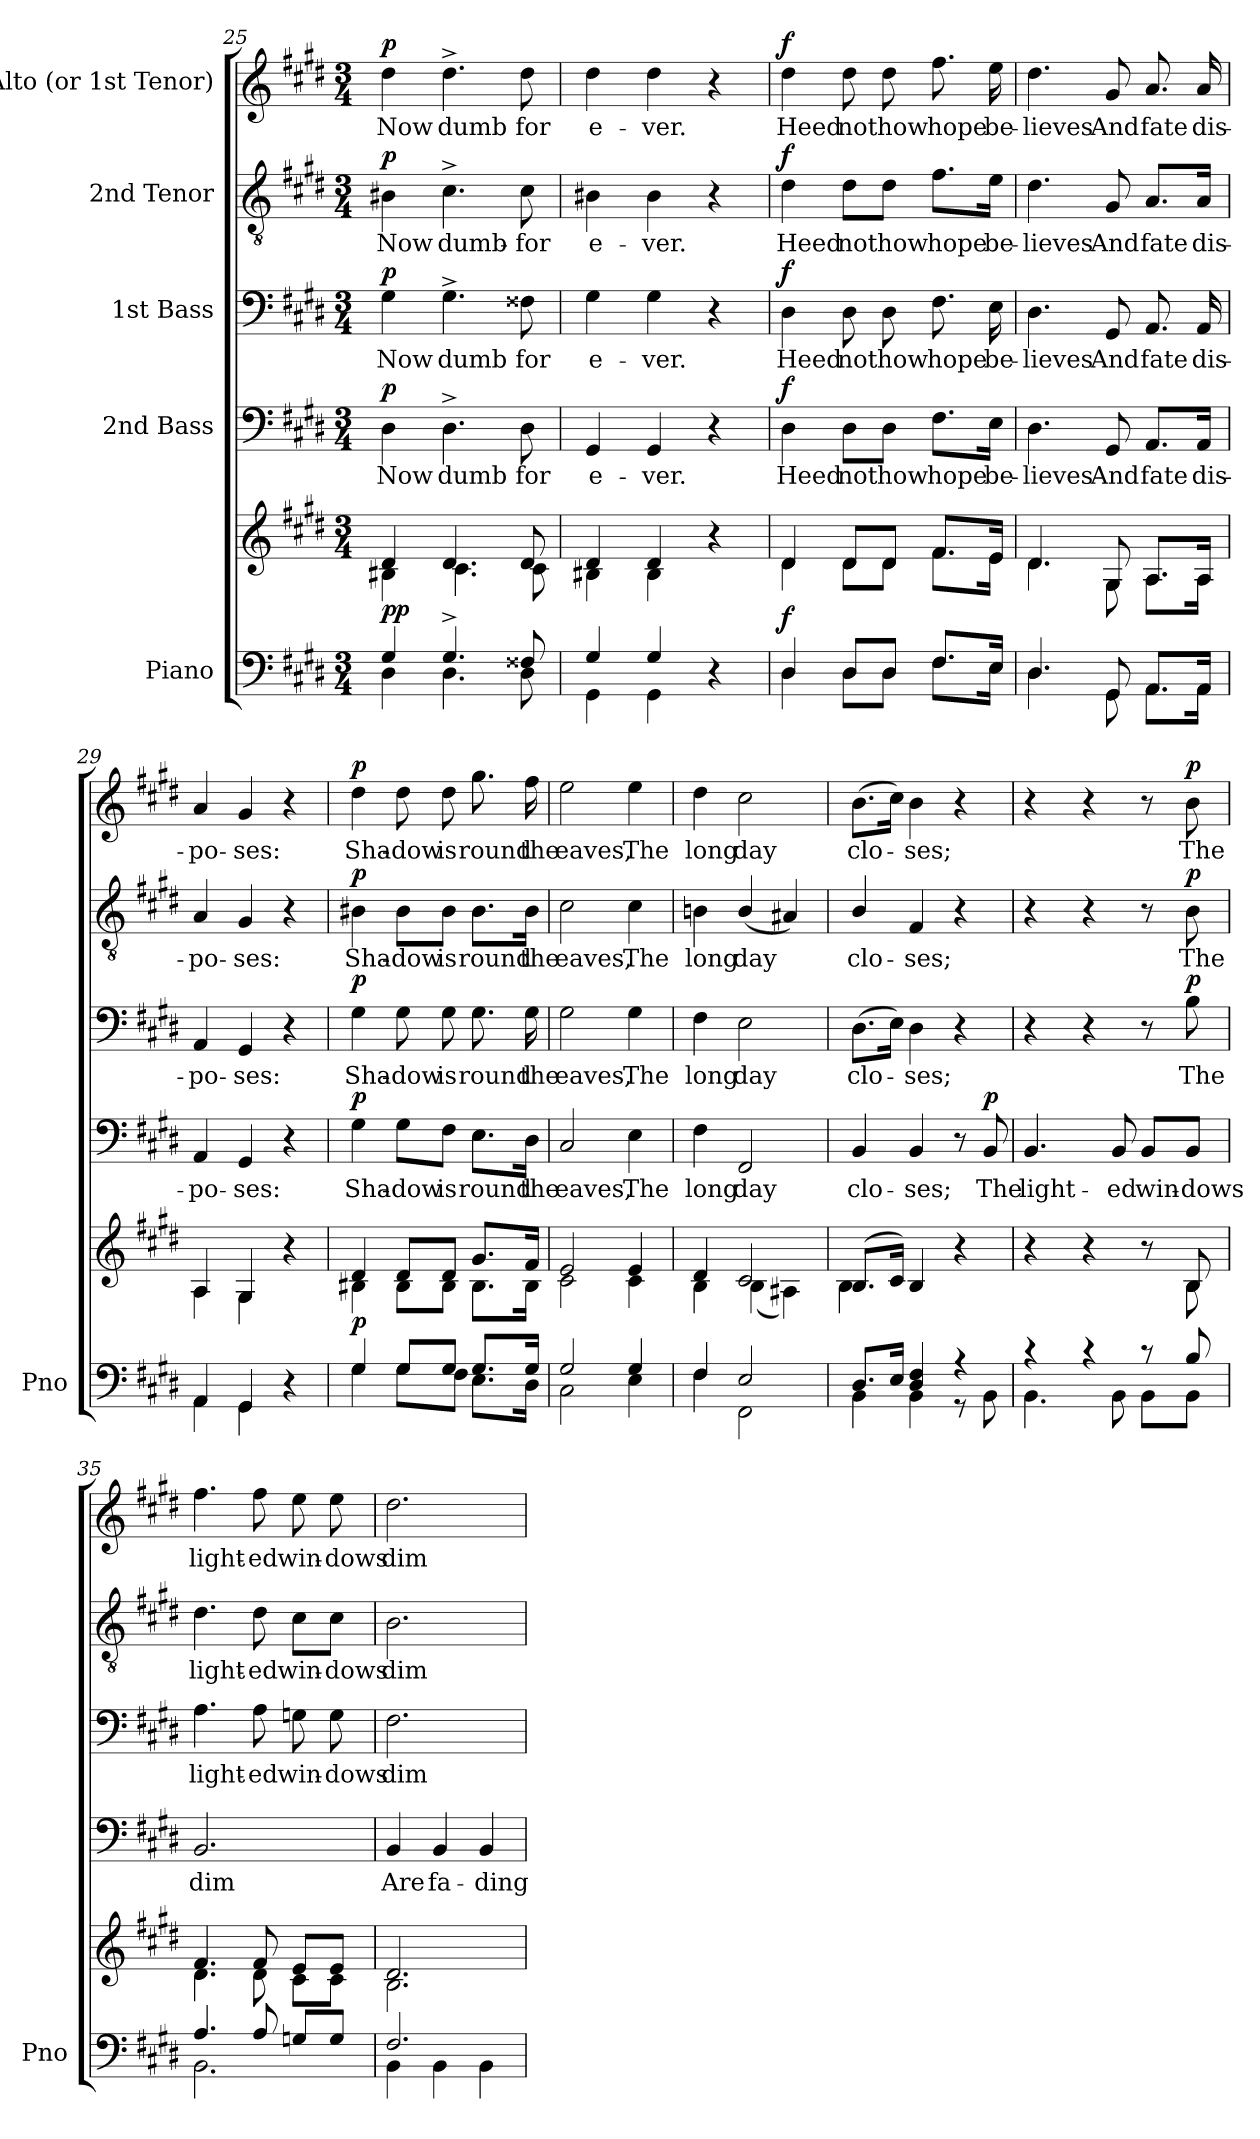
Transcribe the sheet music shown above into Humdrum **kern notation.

**kern	**kern	**dynam	**kern	**text	**dynam	**kern	**text	**dynam	**kern	**text	**dynam	**kern	**text	**dynam
*part5	*part5	*part5	*part4	*part4	*part4	*part3	*part3	*part3	*part2	*part2	*part2	*part1	*part1	*part1
*staff6	*staff5	*staff5/6	*staff4	*staff4	*staff4	*staff3	*staff3	*staff3	*staff2	*staff2	*staff2	*staff1	*staff1	*staff1
*I"Piano	*	*	*I"2nd Bass	*	*	*I"1st Bass	*	*	*I"2nd Tenor	*	*	*I"Alto (or 1st Tenor)	*	*
*I'Pno	*	*	*	*	*	*	*	*	*	*	*	*	*	*
*clefF4	*clefG2	*	*clefF4	*	*	*clefF4	*	*	*clefGv2	*	*	*clefG2	*	*
*k[f#c#g#d#]	*k[f#c#g#d#]	*	*k[f#c#g#d#]	*	*	*k[f#c#g#d#]	*	*	*k[f#c#g#d#]	*	*	*k[f#c#g#d#]	*	*
*M3/4	*M3/4	*	*M3/4	*	*	*M3/4	*	*	*M3/4	*	*	*M3/4	*	*
=25	=25	=25	=25	=25	=25	=25	=25	=25	=25	=25	=25	=25	=25	=25
*^	*^	*	*	*	*	*	*	*	*	*	*	*	*	*
!	!	!	!	!LO:DY:a=2	!	!LO:LY:b	!	!	!LO:LY:b	!	!	!LO:LY:b	!	!	!LO:LY:b	!
!	!	!	!	!LO:DY:n=1:a	!	!	!LO:DY:a	!	!	!LO:DY:a	!	!	!LO:DY:a	!	!	!LO:DY:a
4G#/	4D#\	4d#/	4B#X\	p p	4D#\	Now	p	4G#\	Now	p	4B#X\	Now	p	4dd#\	Now	p
!	!	!	!	!	!	!LO:LY:b	!	!	!LO:LY:b	!	!	!LO:LY:b	!	!	!LO:LY:b	!
4.G#^/	4.D#\	4.d#/	4.c#\	.	4.D#^\	dumb	.	4.G#^\	dumb	.	4.c#^\	dumb-	.	4.dd#^\	dumb	.
!	!	!	!	!	!	!LO:LY:b	!	!	!LO:LY:b	!	!	!LO:LY:b	!	!	!LO:LY:b	!
8F##X/	8D#\	8d#/	8c#\	.	8D#\	for	.	8F##X\	for	.	8c#\	-for	.	8dd#\	for	.
!!LO:PB:g=z
=26	=26	=26	=26	=26	=26	=26	=26	=26	=26	=26	=26	=26	=26	=26	=26	=26
!	!	!	!	!	!	!LO:LY:b	!	!	!LO:LY:b	!	!	!LO:LY:b	!	!	!LO:LY:b	!
4G#/	4GG#\	4d#/	4B#X\	.	4GG#/	e-	.	4G#\	e-	.	4B#X\	e-	.	4dd#\	e-	.
!	!	!	!	!	!	!LO:LY:b	!	!	!LO:LY:b	!	!	!LO:LY:b	!	!	!LO:LY:b	!
4G#/	4GG#\	4d#/	4B#\	.	4GG#/	-ver.	.	4G#\	-ver.	.	4B#\	-ver.	.	4dd#\	-ver.	.
4r	4ryy	4r	4ryy	.	4r	.	.	4r	.	.	4r	.	.	4r	.	.
=27	=27	=27	=27	=27	=27	=27	=27	=27	=27	=27	=27	=27	=27	=27	=27	=27
!	!	!	!	!LO:DY:a=2	!	!LO:LY:b	!LO:DY:a	!	!LO:LY:b	!LO:DY:a	!	!LO:LY:b	!LO:DY:a	!	!LO:LY:b	!LO:DY:a
4D#/	4D#\	4d#/	4d#\	f	4D#\	Heed	f	4D#\	Heed	f	4d#\	Heed	f	4dd#\	Heed	f
!	!	!	!	!	!	!LO:LY:b	!	!	!LO:LY:b	!	!	!LO:LY:b	!	!	!LO:LY:b	!
8D#/L	8D#\L	8d#/L	8d#\L	.	8D#\L	not	.	8D#\	not	.	8d#\L	not	.	8dd#\	not	.
!	!	!	!	!	!	!LO:LY:b	!	!	!LO:LY:b	!	!	!LO:LY:b	!	!	!LO:LY:b	!
8D#/J	8D#\J	8d#/J	8d#\J	.	8D#\J	how	.	8D#\	how	.	8d#\J	how	.	8dd#\	how	.
!	!	!	!	!	!	!LO:LY:b	!	!	!LO:LY:b	!	!	!LO:LY:b	!	!	!LO:LY:b	!
8.F#/L	8.F#\L	8.f#/L	8.f#\L	.	8.F#\L	hope	.	8.F#\	hope	.	8.f#\L	hope	.	8.ff#\	hope	.
!	!	!	!	!	!	!LO:LY:b	!	!	!LO:LY:b	!	!	!LO:LY:b	!	!	!LO:LY:b	!
16E/Jk	16E\Jk	16e/Jk	16e\Jk	.	16E\Jk	be-	.	16E\	be-	.	16e\Jk	be-	.	16ee\	be-	.
=28	=28	=28	=28	=28	=28	=28	=28	=28	=28	=28	=28	=28	=28	=28	=28	=28
!	!	!	!	!	!	!LO:LY:b	!	!	!LO:LY:b	!	!	!LO:LY:b	!	!	!LO:LY:b	!
4.D#/	4.D#\	4.d#/	4.d#\	.	4.D#\	-lieves	.	4.D#\	-lieves	.	4.d#\	-lieves	.	4.dd#\	-lieves	.
!	!	!	!	!	!	!LO:LY:b	!	!	!LO:LY:b	!	!	!LO:LY:b	!	!	!LO:LY:b	!
8GG#/	8GG#\	8G#/	8G#\	.	8GG#/	And	.	8GG#/	And	.	8G#/	And	.	8g#/	And	.
!	!	!	!	!	!	!LO:LY:b	!	!	!LO:LY:b	!	!	!LO:LY:b	!	!	!LO:LY:b	!
8.AA/L	8.AA\L	8.A/L	8.A\L	.	8.AA/L	fate	.	8.AA/	fate	.	8.A/L	fate	.	8.a/	fate	.
!	!	!	!	!	!	!LO:LY:b	!	!	!LO:LY:b	!	!	!LO:LY:b	!	!	!LO:LY:b	!
16AA/Jk	16AA\Jk	16A/Jk	16A\Jk	.	16AA/Jk	dis-	.	16AA/	dis-	.	16A/Jk	dis-	.	16a/	dis-	.
=29	=29	=29	=29	=29	=29	=29	=29	=29	=29	=29	=29	=29	=29	=29	=29	=29
!	!	!	!	!	!	!LO:LY:b	!	!	!LO:LY:b	!	!	!LO:LY:b	!	!	!LO:LY:b	!
4AA/	4AA\	4A/	4A\	.	4AA/	-po-	.	4AA/	-po-	.	4A/	-po-	.	4a/	-po-	.
!	!	!	!	!	!	!LO:LY:b	!	!	!LO:LY:b	!	!	!LO:LY:b	!	!	!LO:LY:b	!
4GG#/	4GG#\	4G#/	4G#\	.	4GG#/	-ses:	.	4GG#/	-ses:	.	4G#/	-ses:	.	4g#/	-ses:	.
4r	4ryy	4r	4ryy	.	4r	.	.	4r	.	.	4r	.	.	4r	.	.
!!LO:LB:g=z
=30	=30	=30	=30	=30	=30	=30	=30	=30	=30	=30	=30	=30	=30	=30	=30	=30
!	!	!	!	!LO:DY:a=2	!	!LO:LY:b	!LO:DY:a	!	!LO:LY:b	!LO:DY:a	!	!LO:LY:b	!LO:DY:a	!	!LO:LY:b	!LO:DY:a
4G#/	4G#\	4d#/	4B#X\	p	4G#\	Sha-	p	4G#\	Sha-	p	4B#X\	Sha-	p	4dd#\	Sha-	p
!	!	!	!	!	!	!LO:LY:b	!	!	!LO:LY:b	!	!	!LO:LY:b	!	!	!LO:LY:b	!
8G#/L	8G#\L	8d#/L	8B#\L	.	8G#\L	-dow	.	8G#\	-dow	.	8B#\L	-dow	.	8dd#\	-dow	.
!	!	!	!	!	!	!LO:LY:b	!	!	!LO:LY:b	!	!	!LO:LY:b	!	!	!LO:LY:b	!
8G#/J	8F#\J	8d#/J	8B#\J	.	8F#\J	is	.	8G#\	is	.	8B#\J	is	.	8dd#\	is	.
!	!	!	!	!	!	!LO:LY:b	!	!	!LO:LY:b	!	!	!LO:LY:b	!	!	!LO:LY:b	!
8.G#/L	8.E\L	8.g#/L	8.B#\L	.	8.E\L	round	.	8.G#\	round	.	8.B#\L	round	.	8.gg#\	round	.
!	!	!	!	!	!	!LO:LY:b	!	!	!LO:LY:b	!	!	!LO:LY:b	!	!	!LO:LY:b	!
16G#/Jk	16D#\Jk	16f#/Jk	16B#\Jk	.	16D#\Jk	the	.	16G#\	the	.	16B#\Jk	the	.	16ff#\	the	.
=31	=31	=31	=31	=31	=31	=31	=31	=31	=31	=31	=31	=31	=31	=31	=31	=31
!	!	!	!	!	!	!LO:LY:b	!	!	!LO:LY:b	!	!	!LO:LY:b	!	!	!LO:LY:b	!
2G#/	2C#\	2e/	2c#\	.	2C#/	eaves,	.	2G#\	eaves,	.	2c#\	eaves,	.	2ee\	eaves,	.
!	!	!	!	!	!	!LO:LY:b	!	!	!LO:LY:b	!	!	!LO:LY:b	!	!	!LO:LY:b	!
4G#/	4E\	4e/	4c#\	.	4E\	The	.	4G#\	The	.	4c#\	The	.	4ee\	The	.
=32	=32	=32	=32	=32	=32	=32	=32	=32	=32	=32	=32	=32	=32	=32	=32	=32
!	!	!	!	!	!	!LO:LY:b	!	!	!LO:LY:b	!	!	!LO:LY:b	!	!	!LO:LY:b	!
4F#/	4F#\	4d#/	4B\	.	4F#\	long	.	4F#\	long	.	4Bn\	long	.	4dd#\	long	.
!	!	!	!	!	!	!LO:LY:b	!	!	!LO:LY:b	!	!	!LO:LY:b	!	!	!LO:LY:b	!
2E/	2FF#\	2c#/	(<4B\	.	2FF#/	day	.	2E\	day	.	(<4B/	day	.	2cc#\	day	.
.	.	.	4A#X\)	.	.	.	.	.	.	.	4A#X/)	.	.	.	.	.
=33	=33	=33	=33	=33	=33	=33	=33	=33	=33	=33	=33	=33	=33	=33	=33	=33
!	!	!	!	!	!	!LO:LY:b	!	!	!LO:LY:b	!	!	!LO:LY:b	!	!	!LO:LY:b	!
8.D#/L	4BB\	(>8.B/L	4B\	.	4BB/	clo-	.	(>8.D#\L	clo-	.	4B/	clo-	.	(>8.b\L	clo-	.
16E/Jk	.	16c#/Jk)	.	.	.	.	.	16E\Jk)	.	.	.	.	.	16cc#\Jk)	.	.
!	!	!	!	!	!	!LO:LY:b	!	!	!LO:LY:b	!	!	!LO:LY:b	!	!	!LO:LY:b	!
4D#/ 4F#/	4BB\	4B/	2ryy	.	4BB/	-ses;	.	4D#\	-ses;	.	4F#/	-ses;	.	4b\	-ses;	.
4r	8r	4r	.	.	8r	.	.	4r	.	.	4r	.	.	4r	.	.
!	!	!	!	!	!	!LO:LY:b	!LO:DY:a	!	!	!	!	!	!	!	!	!
.	8BB\	.	.	.	8BB/	The	p	.	.	.	.	.	.	.	.	.
=34	=34	=34	=34	=34	=34	=34	=34	=34	=34	=34	=34	=34	=34	=34	=34	=34
!	!	!	!	!	!	!LO:LY:b	!	!	!	!	!	!	!	!	!	!
4r	4.BB\	4r	8ryy	.	4.BB/	light-	.	4r	.	.	4r	.	.	4r	.	.
*	*	*v	*v	*	*	*	*	*	*	*	*	*	*	*	*	*
4r	.	4r	.	.	.	.	4r	.	.	4r	.	.	4r	.	.
!	!	!	!	!	!LO:LY:b	!	!	!	!	!	!	!	!	!	!
.	8BB\	.	.	8BB/	-ed	.	.	.	.	.	.	.	.	.	.
!	!	!	!	!	!LO:LY:b	!	!	!	!	!	!	!	!	!	!
8r	8BB\L	8r	.	8BB/L	win-	.	8r	.	.	8r	.	.	8r	.	.
*	*	*^	*	*	*	*	*	*	*	*	*	*	*	*	*
!	!	!	!	!	!	!LO:LY:b	!	!	!LO:LY:b	!LO:DY:a	!	!LO:LY:b	!LO:DY:a	!	!LO:LY:b	!LO:DY:a
8B/	8BB\J	8B/	8B\	.	8BB/J	-dows	.	8B\	The	p	8B\	The	p	8b\	The	p
!!LO:LB:g=z
=35	=35	=35	=35	=35	=35	=35	=35	=35	=35	=35	=35	=35	=35	=35	=35	=35
!	!	!	!	!	!	!LO:LY:b	!	!	!LO:LY:b	!	!	!LO:LY:b	!	!	!LO:LY:b	!
4.A/	2.BB\	4.f#/	4.d#\	.	2.BB/	dim	.	4.A\	light-	.	4.d#\	light-	.	4.ff#\	light-	.
!	!	!	!	!	!	!	!	!	!LO:LY:b	!	!	!LO:LY:b	!	!	!LO:LY:b	!
8A/	.	8f#/	8d#\	.	.	.	.	8A\	-ed	.	8d#\	-ed	.	8ff#\	-ed	.
!	!	!	!	!	!	!	!	!	!LO:LY:b	!	!	!LO:LY:b	!	!	!LO:LY:b	!
8Gn/L	.	8e/L	8c#\L	.	.	.	.	8Gn\	win-	.	8c#\L	win-	.	8ee\	win-	.
!	!	!	!	!	!	!	!	!	!LO:LY:b	!	!	!LO:LY:b	!	!	!LO:LY:b	!
8G/J	.	8e/J	8c#\J	.	.	.	.	8G\	-dows	.	8c#\J	-dows	.	8ee\	-dows	.
=36	=36	=36	=36	=36	=36	=36	=36	=36	=36	=36	=36	=36	=36	=36	=36	=36
!	!	!	!	!	!	!LO:LY:b	!	!	!LO:LY:b	!	!	!LO:LY:b	!	!	!LO:LY:b	!
2.F#/	4BB\	2.d#/	2.B\	.	4BB/	Are	.	2.F#\	dim	.	2.B\	dim	.	2.dd#\	dim	.
!	!	!	!	!	!	!LO:LY:b	!	!	!	!	!	!	!	!	!	!
.	4BB\	.	.	.	4BB/	fa-	.	.	.	.	.	.	.	.	.	.
!	!	!	!	!	!	!LO:LY:b	!	!	!	!	!	!	!	!	!	!
.	4BB\	.	.	.	4BB/	-ding	.	.	.	.	.	.	.	.	.	.
*v	*v	*	*	*	*	*	*	*	*	*	*	*	*	*	*	*
*	*v	*v	*	*	*	*	*	*	*	*	*	*	*	*	*
=	=	=	=	=	=	=	=	=	=	=	=	=	=	=
*-	*-	*-	*-	*-	*-	*-	*-	*-	*-	*-	*-	*-	*-	*-
